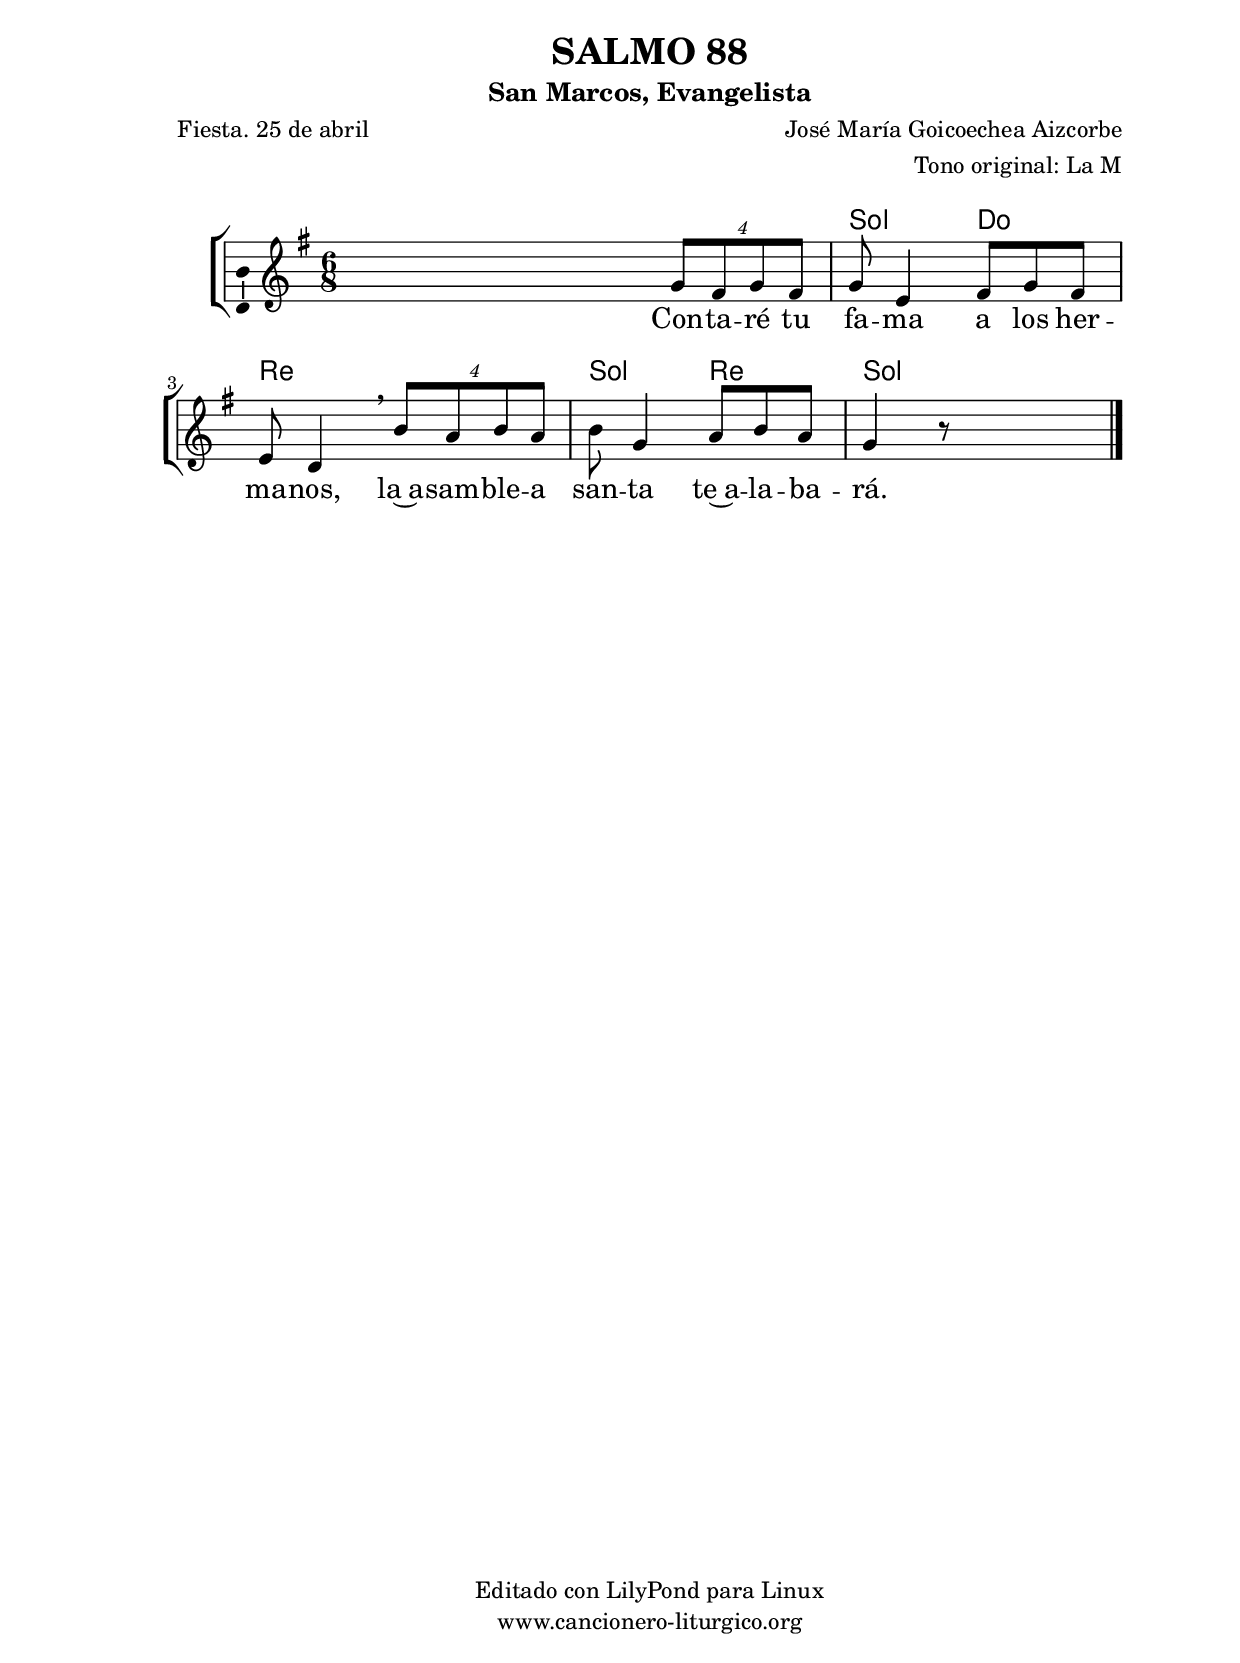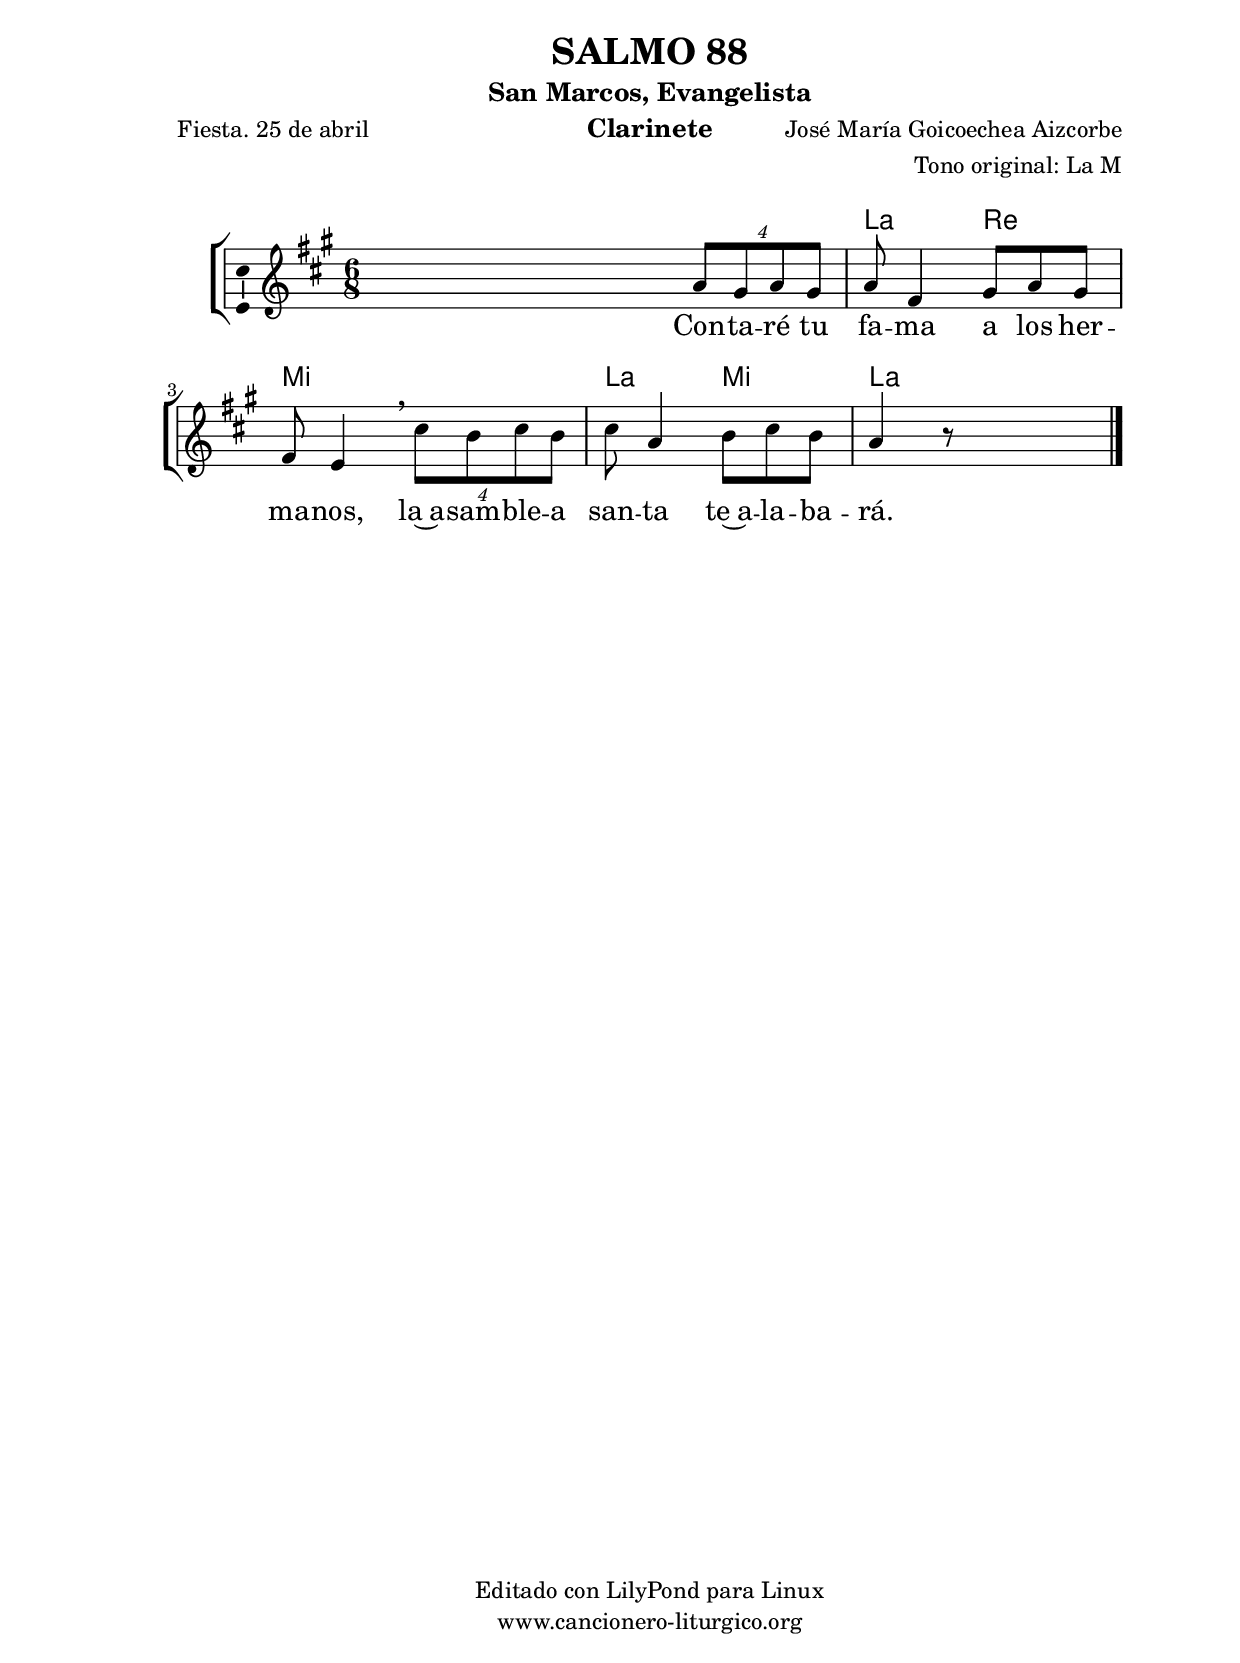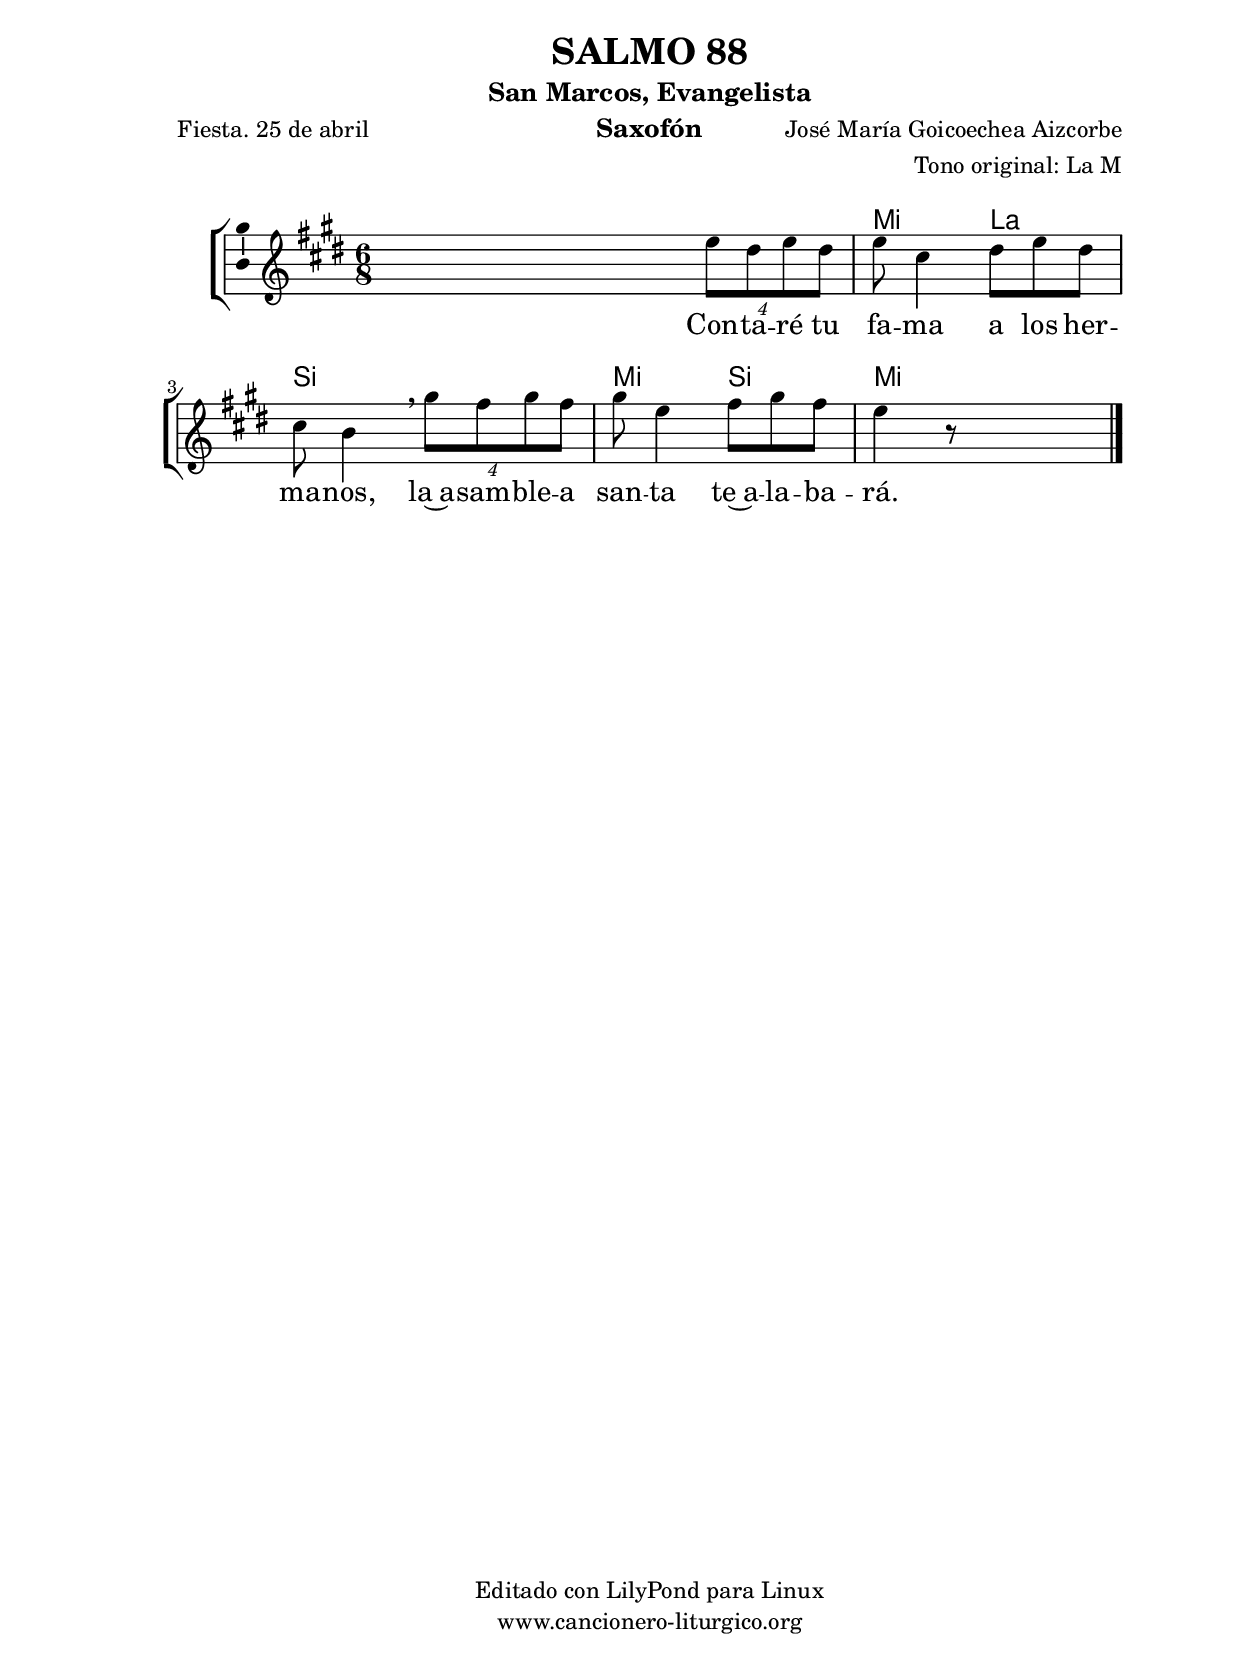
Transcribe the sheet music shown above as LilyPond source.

%
%para convertir .midi en .wav:
%timidity filename.midi -Ow -o finename.wav
%
%
%Para convertir de .wav a .mp3:
%lame -h -m j filename.wav
%
%
%para escuchar el midi:
%timidity nombrefichero.midi
%


%versión de lilypond para la que se ha escrito esta partitura:
\version "2.16.0"

	%Tamaño papel
	#(set-default-paper-size "a4")
	%Tamaño partitura
	#(set-global-staff-size 20)
	%No responde al pulsar sobre una nota
	#(ly:set-option 'point-and-click #f)

%parámetros del encabezamiento:
\header {
	title = "SALMO 88"
	subtitle = "San Marcos, Evangelista"
	composer = "José María Goicoechea Aizcorbe"
	poet = "Fiesta. 25 de abril"
	meter = ""
	arranger = "Tono original: La M"
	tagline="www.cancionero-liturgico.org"
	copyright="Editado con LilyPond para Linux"
	tiempo = ""
	usos = "Salmo"
	letra = "Contaré tu fama a los hermanos, la asamblea santa te alabará."
	}

%parámetros asociados al papel:
\paper  {
	oddHeaderMarkup = \markup {\fill-line { \on-the-fly #not-first-page \fromproperty #'header:title \on-the-fly #not-first-page \fromproperty #'header:composer }}
	evenHeaderMarkup = \markup {\fill-line { \fromproperty #'header:composer \fromproperty #'header:title }}
	#(set-paper-size "a4")
	print-page-number = ##f
	first-page-number = 1
	print-first-page-number = ##f
%	head-separation = 3.0 \cm
	top-margin = 2.0 \cm
	bottom-margin = 0.5\cm
%%%	bottom-margin = -1.0\cm
	left-margin = 3.0 \cm
	line-width = 16.0 \cm 
	indent = 8\mm
	interscoreline = 2.\mm
	between-system-space = 15\mm
%	para que las partituras no llenen la hoja:
	ragged-bottom = ##t
%	idem para la última hoja:
	ragged-last-bottom = ##f
%	para que las partituras llenen el ancho del papel:
	ragged-last = ##f
	after-title-space = 2.5 \cm
%page-count=1
%system-count=8

	%Flexible Vertical Spacing
%	markup-markup-spacing =
%	#'((basic-distance . 15) (minimum-distance . 15) (padding . 3))
	markup-system-spacing =
	#'((basic-distance . 15) (minimum-distance . 15) (padding . 3))
	system-system-spacing =
	#'((basic-distance . 15) (minimum-distance . 15) (padding . 3))
	score-system-spacing =
	#'((basic-distance . 15) (minimum-distance . 15) (padding . 5))
%	top-system-spacing = % header
%	#'((basic-distance . 8) (minimum-distance . 0) (padding . 3))
%	top-markup-spacing =
%	#'((basic-distance . 20) (minimum-distance . 20) (padding . 3))
	last-bottom-spacing = % footer
	#'((basic-distance . 5) (minimum-distance . 5) (padding . 3))
%	score-markup-spacing =
%	#'((basic-distance . 16) (minimum-distance . 13) (padding . 3))

	}


%parámetros que afectan a toda la partitura:
global =  {
	%clave de sol (G):
	\clef G
	%armadura:
	\transpose a g
	\key a \major
	\tempo 4=80
	\set Score.tempoHideNote = ##t
	}


acordes = {
	\italianChords
	\chordmode {
	\transpose a g
{
s2.
a4. d e s a e a s
	}
	}
}


melodia = 
	\transpose a g
{
	\relative c''{

\time 6/8
s4. \times 3/4 {a8 gis a gis}
a8 fis4 gis8 a gis
fis8 e4 \breathe \times 3/4 {cis'8 b cis b}
cis8 a4 b8 cis b
a4 r8 s4.

	\bar "|."
	}
	}


texto = \lyricmode {
Con -- ta -- ré tu fa -- ma a los her -- ma -- nos,
la~a -- sam -- ble -- a san -- ta te~a -- la -- ba -- rá.
	}


acordesStaff = \context ChordNames = acordesStaff <<
	\set chordChanges = ##t
	\acordes
	>>


vozStaff = \context Voice = vozStaff
\with {\consists "Ambitus_engraver"}
<<
%	\set Staff.instrumentName = ""
%	\set Staff.shortInstrumentName = ""
%	\set Staff.midiInstrument = #"clarinet"
%	\set Staff.midiInstrument = #"cello"
%	\set Staff.midiInstrument = #"flute"
	\set Staff.midiInstrument = #"electric guitar (jazz)"
%	\set Staff.midiInstrument = #"english horn"
%	\set Staff.midiInstrument = #"violin"
%	\set Staff.midiInstrument = #"glockenspiel"
	\set Staff.midiMinimumVolume = #0.7
	\set Staff.midiMaximumVolume = #0.9
	\global
	\melodia
	>>


textoStaff = \context Lyrics = textoStaff <<
	\lyricsto vozStaff \texto
	>>

\book {
	\score {
		\context ChoirStaff {
			\override StaffGroup.SystemStartBracket #'collapse-height = #1
			\override Score.SystemStartBar #'collapse-height = #1
			<<
			\acordesStaff
			\vozStaff
			\textoStaff
			>>
			}
		\layout {
	    		\context {
				\Lyrics
				\override LyricText #'font-size = #2
				}
	   		 \context {
				\Score
				%fontSize = #3
				\override StaffSymbol #'staff-space = #(magstep +3)
				%\override Beam #'thickness = #0.55
				%\override SpacingSpanner #'spacing-increment = #1.0
				%\override Slur #'height-limit = #1.5
				}
			}
		}
	\score {
		\unfoldRepeats
		\context ChoirStaff {
			<<
			\acordesStaff
			\vozStaff
			>>
			}
		\midi {
	  		\context {
	  			\Score
				tempoWholesPerMinute = #(ly:make-moment 70 4)
				}
			}
		}
	}

%Partitura para clarinete
#(define output-suffix "C")
\book {
	\header{
		instrument = "Clarinete"
		}
	\score {
		\context ChoirStaff {
			\override StaffGroup.SystemStartBracket #'collapse-height = #1
			\override Score.SystemStartBar #'collapse-height = #1
\transpose c d
			<<
			\acordesStaff
			\vozStaff
			\textoStaff
			>>
			}
		\layout {
	    		\context {
				\Lyrics
				\override LyricText #'font-size = #2
				}
	   		 \context {
				\Score
				%fontSize = #3
				\override StaffSymbol #'staff-space = #(magstep +3)
				%\override Beam #'thickness = #0.55
				%\override SpacingSpanner #'spacing-increment = #1.0
				%\override Slur #'height-limit = #1.5
				}
			}
		}
	}

%Partitura para saxofón
#(define output-suffix "S")
\book {
	\header{
		instrument = "Saxofón"
		}
	\score {
		\context ChoirStaff {
			\override StaffGroup.SystemStartBracket #'collapse-height = #1
			\override Score.SystemStartBar #'collapse-height = #1
\transpose c a
			<<
			\acordesStaff
			\vozStaff
			\textoStaff
			>>
			}
		\layout {
	    		\context {
				\Lyrics
				\override LyricText #'font-size = #2
				}
	   		 \context {
				\Score
				%fontSize = #3
				\override StaffSymbol #'staff-space = #(magstep +3)
				%\override Beam #'thickness = #0.55
				%\override SpacingSpanner #'spacing-increment = #1.0
				%\override Slur #'height-limit = #1.5
				}
			}
		}
	}

